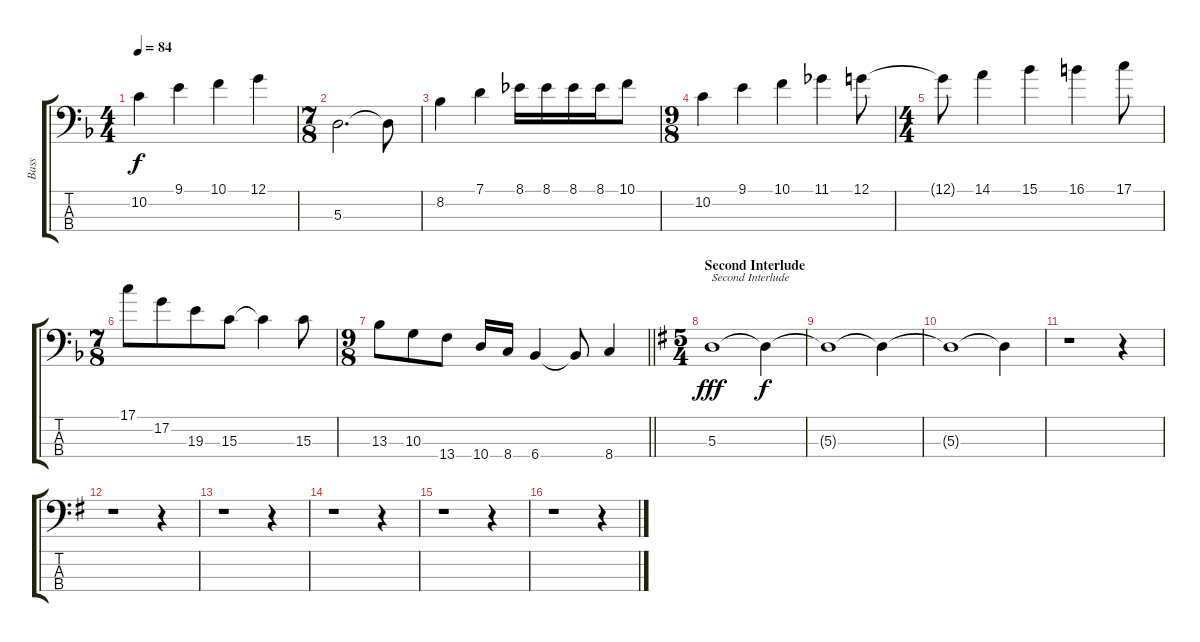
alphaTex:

\track ("Bass" "Bass") {instrument electricbassfinger}
\staff {score tabs}
\tuning (G2 D2 A1 E1) {hide}
\ts (4 4)
\tempo 84
\clef f4
\ks dminor
10.2{t}.4{dy f} 9.1.4 10.1.4 12.1.4 |
\ts (7 8)
5.3.2{d} 5.3{t}.8 |
8.2.4 7.1.4 8.1.16 8.1.16 8.1.16 8.1.16 10.1.8 |
\ts (9 8)
10.2.4 9.1.4 10.1.4 11.1.4 12.1.8 |
\ts (4 4)
12.1{t}.8 14.1.4 15.1.4 16.1.4 17.1.8 |
\ts (7 8)
17.1.8 17.2.8 19.3.8 15.3.8 15.3{t}.4 15.3.8 |
\ts (9 8)
\barLineRight lightlight
13.3.8 10.3.8 13.4.8 10.4.16 8.4.16 6.4.4 6.4{t}.8 8.4.4 |
\ts (5 4)
\section ("" "Second Interlude")
\ks eminor
5.3.1{txt "Second Interlude" dy fff} 5.3{t}.4{dy f} |
5.3{t}.1 5.3{t}.4 |
5.3{t}.1 5.3{t}.4 |
r.1 r.4 |
r.1 r.4 |
r.1 r.4 |
r.1 r.4 |
r.1 r.4 |
r.1 r.4
